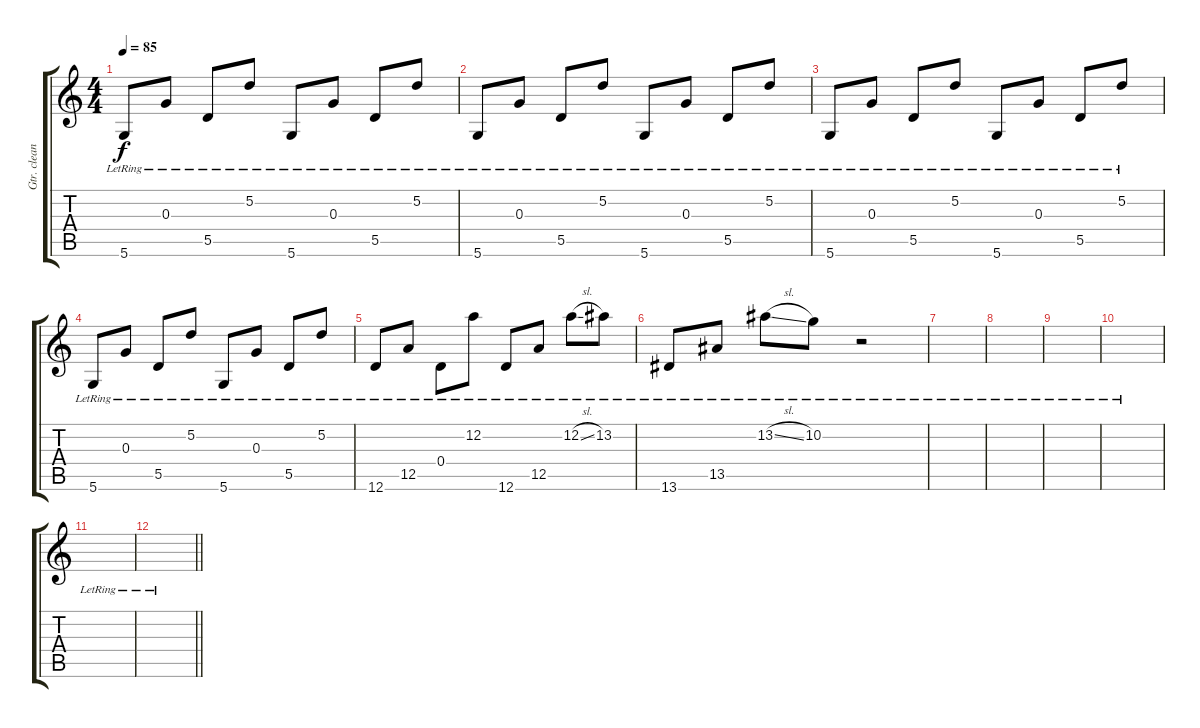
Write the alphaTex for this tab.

\track ("Gtr. clean" "Gtr. clean") {instrument electricguitarmuted}
\staff {score tabs}
\tuning (D4 A3 G3 D3 A2 D2) {hide}
\ts (4 4)
\tempo 85
\clef g2
\ks c
5.6{lr}.8{dy f} 0.3{lr}.8 5.5{lr}.8 5.2{lr}.8 5.6{lr}.8 0.3{lr}.8 5.5{lr}.8 5.2{lr}.8 |
5.6{lr}.8 0.3{lr}.8 5.5{lr}.8 5.2{lr}.8 5.6{lr}.8 0.3{lr}.8 5.5{lr}.8 5.2{lr}.8 |
5.6{lr}.8 0.3{lr}.8 5.5{lr}.8 5.2{lr}.8 5.6{lr}.8 0.3{lr}.8 5.5{lr}.8 5.2{lr}.8 |
5.6{lr}.8 0.3{lr}.8 5.5{lr}.8 5.2{lr}.8 5.6{lr}.8 0.3{lr}.8 5.5{lr}.8 5.2{lr}.8 |
12.6{lr}.8 12.5{lr}.8 0.4{lr}.8 12.2{lr}.8 12.6{lr}.8 12.5{lr}.8 12.2{sl lr}.8 13.2{lr}.8 |
13.6{lr}.8 13.5{lr}.8 13.2{sl lr}.8 10.2{lr}.8 r.2 |
|
|
|
|
|
\barLineRight lightlight
